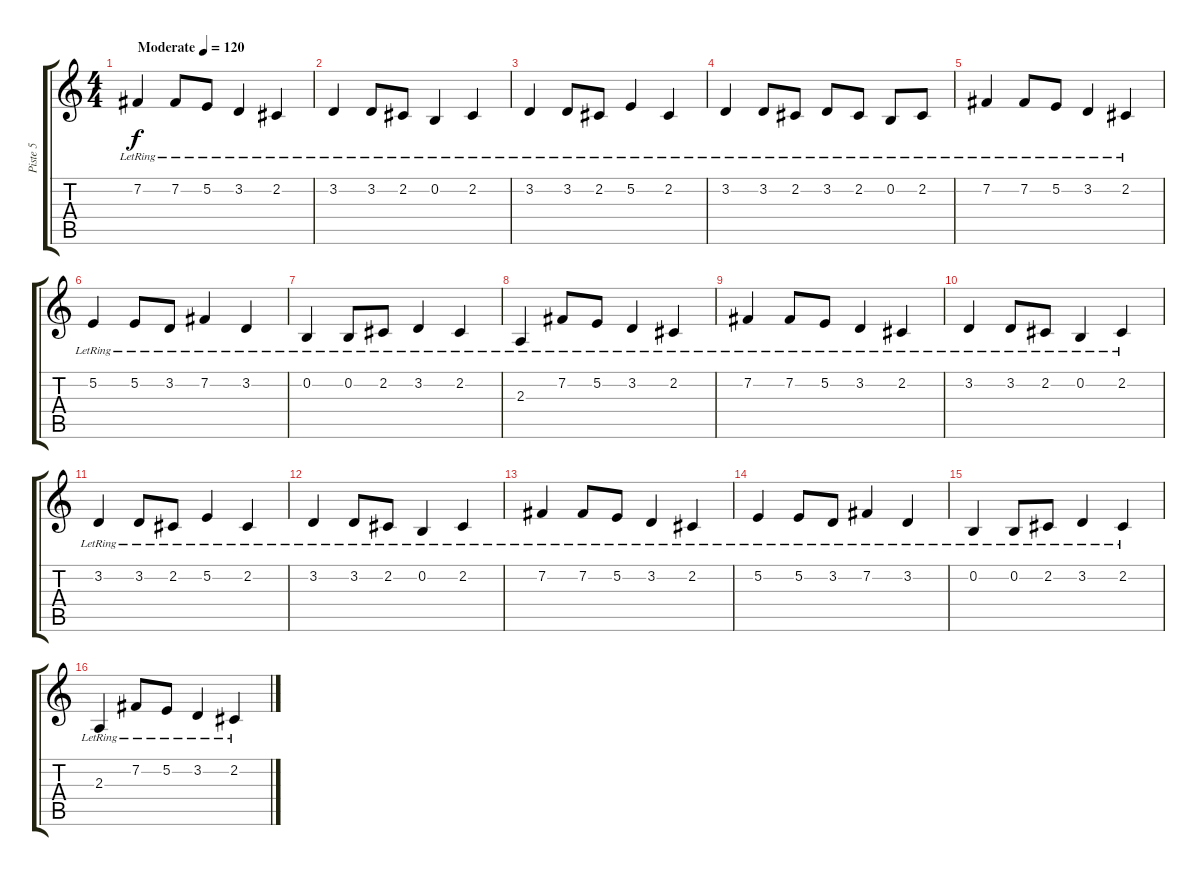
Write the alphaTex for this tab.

\track ("Piste 5" "Piste 5") {instrument fx4atmosphere}
\staff {score tabs}
\tuning (E4 B3 G3 D3 A2 E2) {hide}
\ts (4 4)
\tempo (120 "Moderate")
\clef g2
\ks c
7.2{lr}.4{dy f instrument fx4atmosphere} 7.2{lr}.8 5.2{lr}.8 3.2{lr}.4 2.2{lr}.4 |
3.2{lr}.4 3.2{lr}.8 2.2{lr}.8 0.2{lr}.4 2.2{lr}.4 |
3.2{lr}.4 3.2{lr}.8 2.2{lr}.8 5.2{lr}.4 2.2{lr}.4 |
3.2{lr}.4 3.2{lr}.8 2.2{lr}.8 3.2{lr}.8 2.2{lr}.8 0.2{lr}.8 2.2{lr}.8 |
7.2{lr}.4 7.2{lr}.8 5.2{lr}.8 3.2{lr}.4 2.2{lr}.4 |
5.2{lr}.4 5.2{lr}.8 3.2{lr}.8 7.2{lr}.4 3.2{lr}.4 |
0.2{lr}.4 0.2{lr}.8 2.2{lr}.8 3.2{lr}.4 2.2{lr}.4 |
2.3{lr}.4 7.2{lr}.8 5.2{lr}.8 3.2{lr}.4 2.2{lr}.4 |
7.2{lr}.4 7.2{lr}.8 5.2{lr}.8 3.2{lr}.4 2.2{lr}.4 |
3.2{lr}.4 3.2{lr}.8 2.2{lr}.8 0.2{lr}.4 2.2{lr}.4 |
3.2{lr}.4 3.2{lr}.8 2.2{lr}.8 5.2{lr}.4 2.2{lr}.4 |
3.2{lr}.4 3.2{lr}.8 2.2{lr}.8 0.2{lr}.4 2.2{lr}.4 |
7.2{lr}.4 7.2{lr}.8 5.2{lr}.8 3.2{lr}.4 2.2{lr}.4 |
5.2{lr}.4 5.2{lr}.8 3.2{lr}.8 7.2{lr}.4 3.2{lr}.4 |
0.2{lr}.4 0.2{lr}.8 2.2{lr}.8 3.2{lr}.4 2.2{lr}.4 |
2.3{lr}.4 7.2{lr}.8 5.2{lr}.8 3.2{lr}.4 2.2{lr}.4
